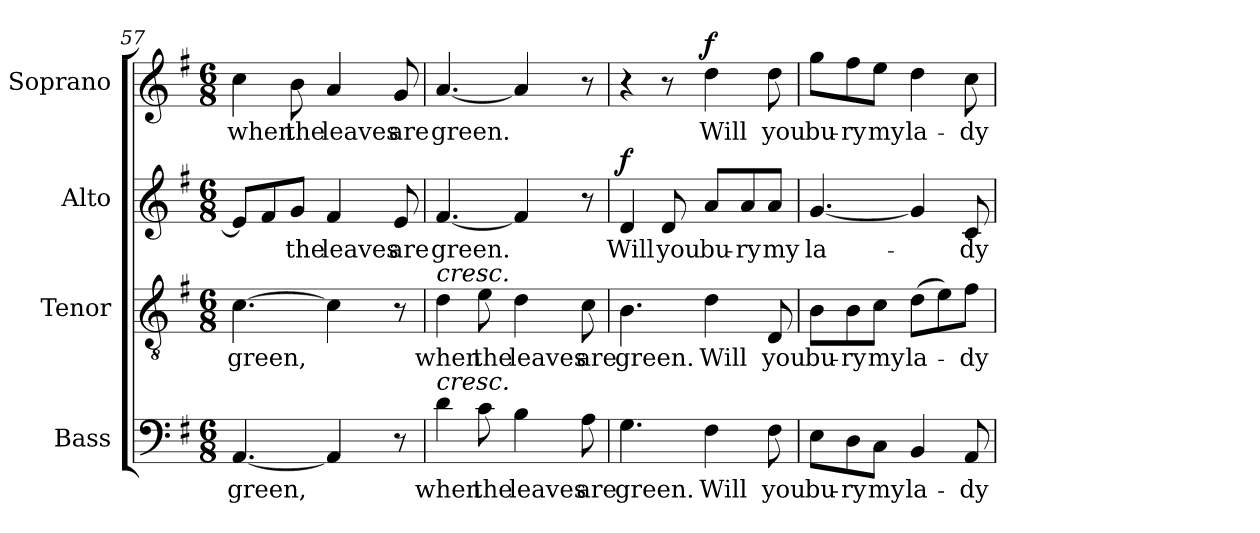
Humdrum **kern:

**kern	**text	**kern	**text	**kern	**text	**dynam	**kern	**text	**dynam
*part4	*part4	*part3	*part3	*part2	*part2	*part2	*part1	*part1	*part1
*staff4	*staff4	*staff3	*staff3	*staff2	*staff2	*staff2	*staff1	*staff1	*staff1
*I"Bass	*	*I"Tenor	*	*I"Alto	*	*	*I"Soprano	*	*
*I'B.	*	*I'T.	*	*I'A.	*	*	*I'S.	*	*
*clefF4	*	*clefGv2	*	*clefG2	*	*	*clefG2	*	*
*	*	*ITrd7c12	*	*	*	*	*	*	*
*k[f#]	*	*k[f#]	*	*k[f#]	*	*	*k[f#]	*	*
*G:	*	*G:	*	*G:	*	*	*G:	*	*
*M6/8	*	*M6/8	*	*M6/8	*	*	*M6/8	*	*
=57	=57	=57	=57	=57	=57	=57	=57	=57	=57
!	!LO:LY:b:color=#000000	!	!	!	!	!	!	!	!
!	!	!	!LO:LY:b:color=#000000	!	!	!	!	!	!
!	!	!	!	!	!	!	!	!LO:LY:b:color=#000000	!
[4.AAi/	green,	[4.Ci\	green,	8ei/L]	.	.	4cci\	when	.
.	.	.	.	8f#i/	.	.	.	.	.
!	!	!	!	!	!LO:LY:b:color=#000000	!	!	!	!
!	!	!	!	!	!	!	!	!LO:LY:b:color=#000000	!
.	.	.	.	8gi/J	the	.	8bi\	the	.
!	!	!	!	!	!LO:LY:b:color=#000000	!	!	!	!
!	!	!	!	!	!	!	!	!LO:LY:b:color=#000000	!
4AAi/]	.	4Ci\]	.	4f#i/	leaves	.	4ai/	leaves	.
!	!	!	!	!	!LO:LY:b:color=#000000	!	!	!	!
!	!	!	!	!	!	!	!	!LO:LY:b:color=#000000	!
8r	.	8r	.	8ei/	are	.	8gi/	are	.
=58	=58	=58	=58	=58	=58	=58	=58	=58	=58
!	!LO:LY:b:color=#000000	!	!	!	!	!	!	!	!
!	!	!	!LO:LY:b:color=#000000	!	!	!	!	!	!
!	!	!	!	!	!LO:LY:b:color=#000000	!	!	!	!
!	!	!LO:TX:a:i:t=cresc.	!	!	!	!	!	!	!
!LO:TX:a:i:t=cresc.	!	!	!	!	!	!	!	!	!
!	!	!	!	!	!	!	!	!LO:LY:b:color=#000000	!
4di\	when	4Di\	when	[4.f#i/	green.	.	[4.ai/	green.	.
!	!LO:LY:b:color=#000000	!	!	!	!	!	!	!	!
!	!	!	!LO:LY:b:color=#000000	!	!	!	!	!	!
8ci\	the	8Ei\	the	.	.	.	.	.	.
!	!LO:LY:b:color=#000000	!	!	!	!	!	!	!	!
!	!	!	!LO:LY:b:color=#000000	!	!	!	!	!	!
4Bi\	leaves	4Di\	leaves	4f#i/]	.	.	4ai/]	.	.
!	!LO:LY:b:color=#000000	!	!	!	!	!	!	!	!
!	!	!	!LO:LY:b:color=#000000	!	!	!	!	!	!
8Ai\	are	8Ci\	are	8r	.	.	8r	.	.
=59	=59	=59	=59	=59	=59	=59	=59	=59	=59
!	!LO:LY:b:color=#000000	!	!	!	!	!	!	!	!
!	!	!	!LO:LY:b:color=#000000	!	!	!	!	!	!
!	!	!	!	!	!LO:LY:b:color=#000000	!	!	!	!
4.Gi\	green.	4.BBi\	green.	4di/	Will	f	4r	.	.
!	!	!	!	!	!LO:LY:b:color=#000000	!	!	!	!
.	.	.	.	8di/	you	.	8r	.	.
!	!LO:LY:b:color=#000000	!	!	!	!	!	!	!	!
!	!	!	!LO:LY:b:color=#000000	!	!	!	!	!	!
!	!	!	!	!	!LO:LY:b:color=#000000	!	!	!	!
!	!	!	!	!	!	!	!	!LO:LY:b:color=#000000	!
4F#i\	Will	4Di\	Will	8ai/L	bu-	.	4ddi\	Will	f
!	!	!	!	!	!LO:LY:b:color=#000000	!	!	!	!
.	.	.	.	8ai/	-ry	.	.	.	.
!	!LO:LY:b:color=#000000	!	!	!	!	!	!	!	!
!	!	!	!LO:LY:b:color=#000000	!	!	!	!	!	!
!	!	!	!	!	!LO:LY:b:color=#000000	!	!	!	!
!	!	!	!	!	!	!	!	!LO:LY:b:color=#000000	!
8F#i\	you	8DDi/	you	8ai/J	my	.	8ddi\	you	.
=60	=60	=60	=60	=60	=60	=60	=60	=60	=60
!	!LO:LY:b:color=#000000	!	!	!	!	!	!	!	!
!	!	!	!LO:LY:b:color=#000000	!	!	!	!	!	!
!	!	!	!	!	!LO:LY:b:color=#000000	!	!	!	!
!	!	!	!	!	!	!	!	!LO:LY:b:color=#000000	!
8Ei\L	bu-	8BBi\L	bu-	[4.gi/	la-	.	8ggi\L	bu-	.
!	!LO:LY:b:color=#000000	!	!	!	!	!	!	!	!
!	!	!	!LO:LY:b:color=#000000	!	!	!	!	!	!
!	!	!	!	!	!	!	!	!LO:LY:b:color=#000000	!
8Di\	-ry	8BBi\	-ry	.	.	.	8ff#i\	-ry	.
!	!LO:LY:b:color=#000000	!	!	!	!	!	!	!	!
!	!	!	!LO:LY:b:color=#000000	!	!	!	!	!	!
!	!	!	!	!	!	!	!	!LO:LY:b:color=#000000	!
8Ci\J	my	8Ci\J	my	.	.	.	8eei\J	my	.
!	!LO:LY:b:color=#000000	!	!	!	!	!	!	!	!
!	!	!	!LO:LY:b:color=#000000	!	!	!	!	!	!
!	!	!	!	!	!	!	!	!LO:LY:b:color=#000000	!
4BBi/	la-	(8Di\L	la-	4gi/]	.	.	4ddi\	la-	.
.	.	8Ei\)	.	.	.	.	.	.	.
!	!LO:LY:b:color=#000000	!	!	!	!	!	!	!	!
!	!	!	!LO:LY:b:color=#000000	!	!	!	!	!	!
!	!	!	!	!	!LO:LY:b:color=#000000	!	!	!	!
!	!	!	!	!	!	!	!	!LO:LY:b:color=#000000	!
8AAi/	-dy	8F#i\J	-dy	8ci/	-dy	.	8cci\	-dy	.
=	=	=	=	=	=	=	=	=	=
*-	*-	*-	*-	*-	*-	*-	*-	*-	*-
